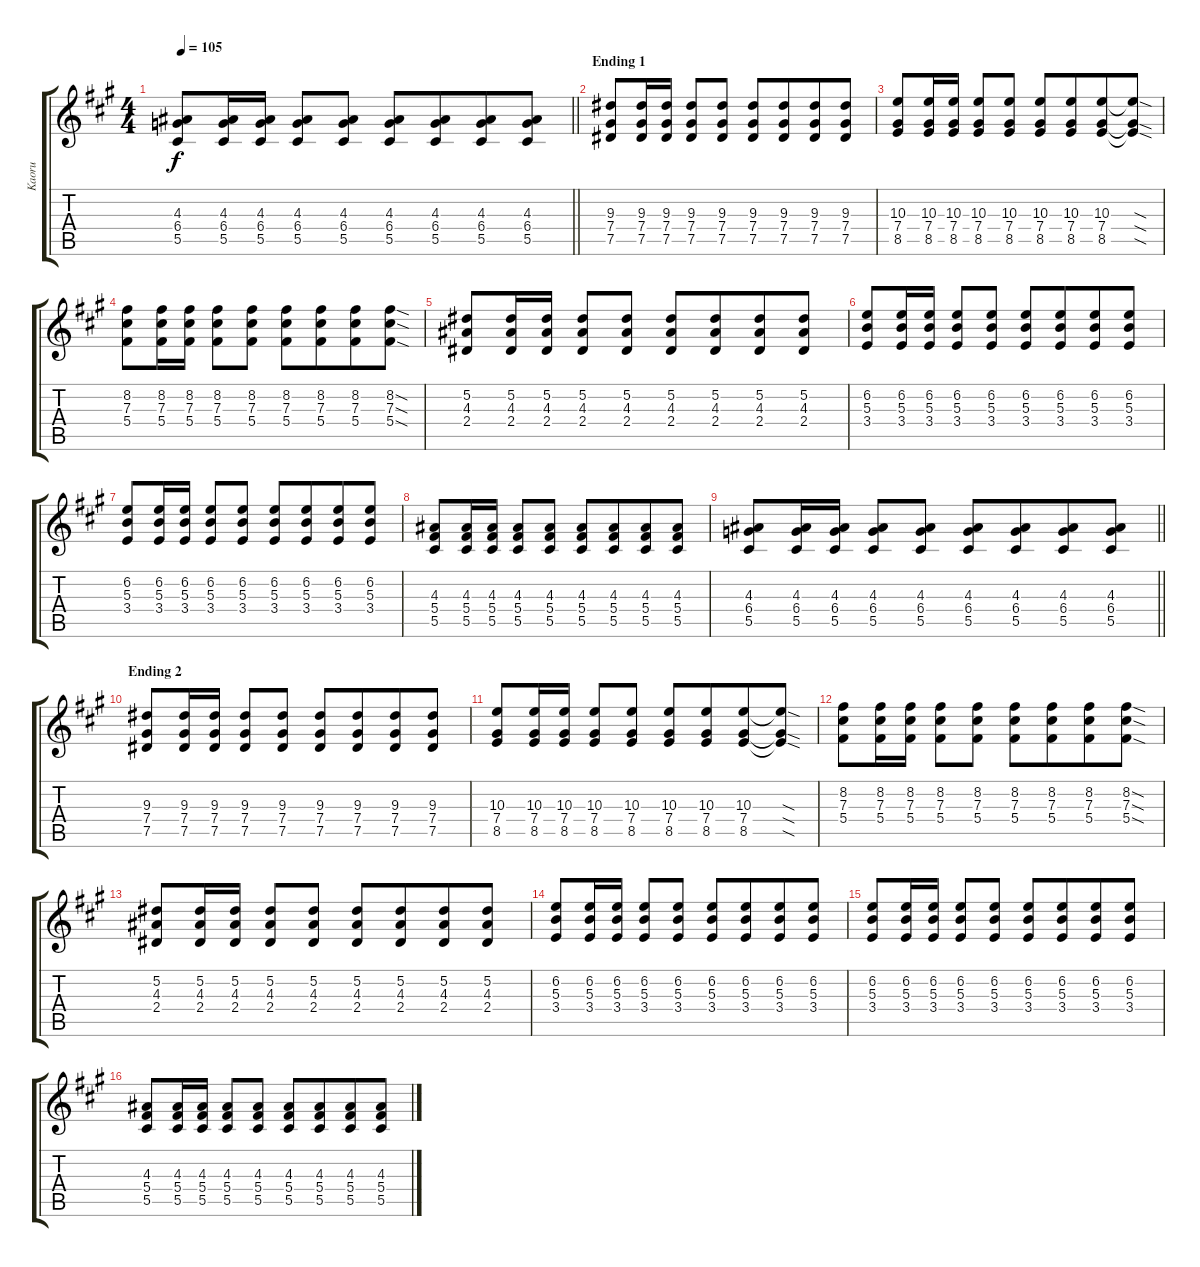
\track ("Kaoru" "Kaoru") {instrument acousticguitarsteel}
\staff {score tabs}
\tuning (Eb4 Bb3 Gb3 Db3 Ab2 Db2) {hide}
\ts (4 4)
\tempo 105
\clef g2
\barLineRight lightlight
\ks f#minor
(4.3 6.4 5.5).8{dy f} (4.3 6.4 5.5).16 (4.3 6.4 5.5).16 (4.3 6.4 5.5).8 (4.3 6.4 5.5).8 (4.3 6.4 5.5).8 (4.3 6.4 5.5).8{beam merge} (4.3 6.4 5.5).8 (4.3 6.4 5.5).8 |
\section ("" "Ending 1")
(9.3 7.4 7.5).8 (9.3 7.4 7.5).16 (9.3 7.4 7.5).16 (9.3 7.4 7.5).8 (9.3 7.4 7.5).8 (9.3 7.4 7.5).8 (9.3 7.4 7.5).8{beam merge} (9.3 7.4 7.5).8 (9.3 7.4 7.5).8 |
(10.3 7.4 8.5).8 (10.3 7.4 8.5).16 (10.3 7.4 8.5).16 (10.3 7.4 8.5).8 (10.3 7.4 8.5).8 (10.3 7.4 8.5).8 (10.3 7.4 8.5).8{beam merge} (10.3 7.4 8.5).8 (10.3{sod t} 7.4{sod t} 8.5{sod t}).8 |
(8.2 7.3 5.4).8 (8.2 7.3 5.4).16 (8.2 7.3 5.4).16 (8.2 7.3 5.4).8 (8.2 7.3 5.4).8 (8.2 7.3 5.4).8 (8.2 7.3 5.4).8{beam merge} (8.2 7.3 5.4).8 (8.2{sod} 7.3{sod} 5.4{sod}).8 |
(5.2 4.3 2.4).8 (5.2 4.3 2.4).16 (5.2 4.3 2.4).16 (5.2 4.3 2.4).8 (5.2 4.3 2.4).8 (5.2 4.3 2.4).8 (5.2 4.3 2.4).8{beam merge} (5.2 4.3 2.4).8 (5.2 4.3 2.4).8 |
(6.2 5.3 3.4).8 (6.2 5.3 3.4).16 (6.2 5.3 3.4).16 (6.2 5.3 3.4).8 (6.2 5.3 3.4).8 (6.2 5.3 3.4).8 (6.2 5.3 3.4).8{beam merge} (6.2 5.3 3.4).8 (6.2 5.3 3.4).8 |
(6.2 5.3 3.4).8 (6.2 5.3 3.4).16 (6.2 5.3 3.4).16 (6.2 5.3 3.4).8 (6.2 5.3 3.4).8 (6.2 5.3 3.4).8 (6.2 5.3 3.4).8{beam merge} (6.2 5.3 3.4).8 (6.2 5.3 3.4).8 |
(4.3 5.4 5.5).8 (4.3 5.4 5.5).16 (4.3 5.4 5.5).16 (4.3 5.4 5.5).8 (4.3 5.4 5.5).8 (4.3 5.4 5.5).8 (4.3 5.4 5.5).8{beam merge} (4.3 5.4 5.5).8 (4.3 5.4 5.5).8 |
\barLineRight lightlight
(4.3 6.4 5.5).8 (4.3 6.4 5.5).16 (4.3 6.4 5.5).16 (4.3 6.4 5.5).8 (4.3 6.4 5.5).8 (4.3 6.4 5.5).8 (4.3 6.4 5.5).8{beam merge} (4.3 6.4 5.5).8 (4.3 6.4 5.5).8 |
\section ("" "Ending 2")
(9.3 7.4 7.5).8 (9.3 7.4 7.5).16 (9.3 7.4 7.5).16 (9.3 7.4 7.5).8 (9.3 7.4 7.5).8 (9.3 7.4 7.5).8 (9.3 7.4 7.5).8{beam merge} (9.3 7.4 7.5).8 (9.3 7.4 7.5).8 |
(10.3 7.4 8.5).8 (10.3 7.4 8.5).16 (10.3 7.4 8.5).16 (10.3 7.4 8.5).8 (10.3 7.4 8.5).8 (10.3 7.4 8.5).8 (10.3 7.4 8.5).8{beam merge} (10.3 7.4 8.5).8 (10.3{sod t} 7.4{sod t} 8.5{sod t}).8 |
(8.2 7.3 5.4).8 (8.2 7.3 5.4).16 (8.2 7.3 5.4).16 (8.2 7.3 5.4).8 (8.2 7.3 5.4).8 (8.2 7.3 5.4).8 (8.2 7.3 5.4).8{beam merge} (8.2 7.3 5.4).8 (8.2{sod} 7.3{sod} 5.4{sod}).8 |
(5.2 4.3 2.4).8 (5.2 4.3 2.4).16 (5.2 4.3 2.4).16 (5.2 4.3 2.4).8 (5.2 4.3 2.4).8 (5.2 4.3 2.4).8 (5.2 4.3 2.4).8{beam merge} (5.2 4.3 2.4).8 (5.2 4.3 2.4).8 |
(6.2 5.3 3.4).8 (6.2 5.3 3.4).16 (6.2 5.3 3.4).16 (6.2 5.3 3.4).8 (6.2 5.3 3.4).8 (6.2 5.3 3.4).8 (6.2 5.3 3.4).8{beam merge} (6.2 5.3 3.4).8 (6.2 5.3 3.4).8 |
(6.2 5.3 3.4).8 (6.2 5.3 3.4).16 (6.2 5.3 3.4).16 (6.2 5.3 3.4).8 (6.2 5.3 3.4).8 (6.2 5.3 3.4).8 (6.2 5.3 3.4).8{beam merge} (6.2 5.3 3.4).8 (6.2 5.3 3.4).8 |
(4.3 5.4 5.5).8 (4.3 5.4 5.5).16 (4.3 5.4 5.5).16 (4.3 5.4 5.5).8 (4.3 5.4 5.5).8 (4.3 5.4 5.5).8 (4.3 5.4 5.5).8{beam merge} (4.3 5.4 5.5).8 (4.3 5.4 5.5).8
